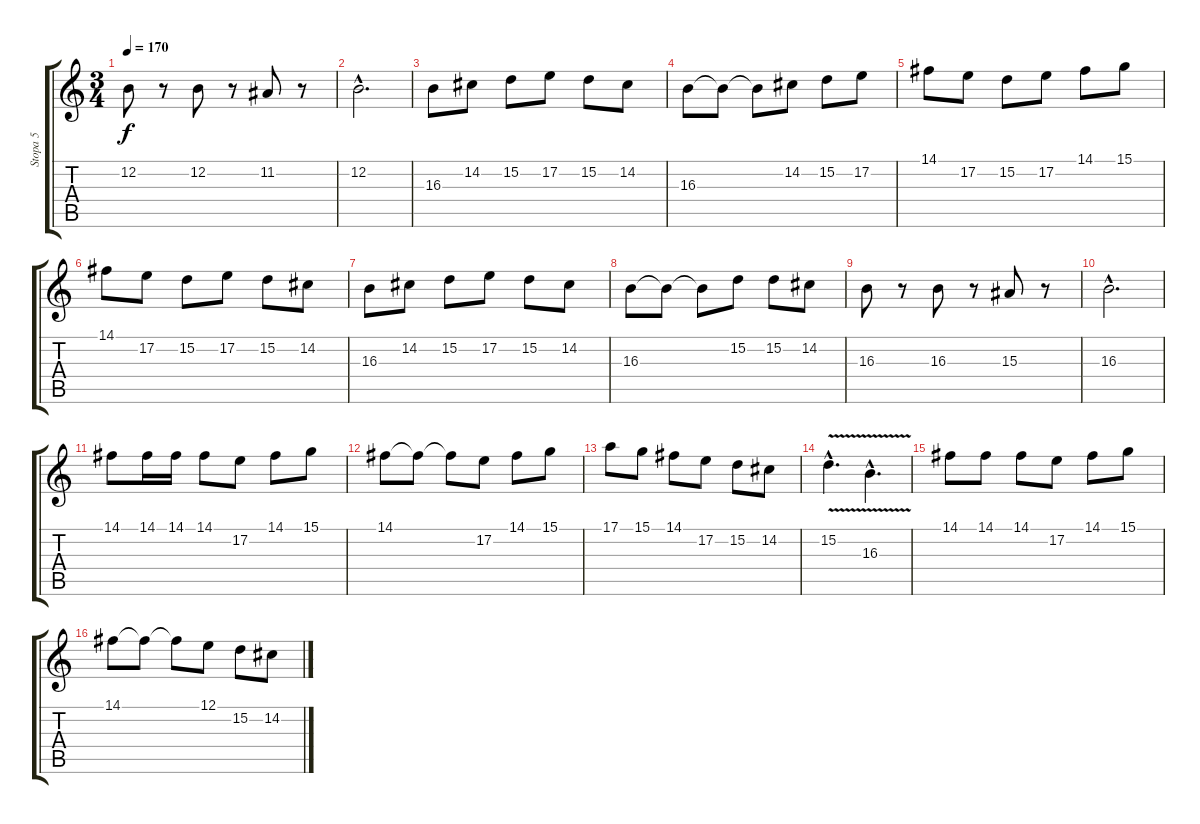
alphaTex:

\track ("Stopa 5" "Stopa 5") {instrument flute}
\staff {score tabs}
\tuning (E4 B3 G3 D3 A2 E2) {hide}
\ts (3 4)
\tempo 170
\clef g2
\ks c
12.2.8{dy f} r.8 12.2.8 r.8 11.2.8 r.8 |
12.2{hac}.2{d} |
16.3.8{balance 8} 14.2.8 15.2.8 17.2.8 15.2.8 14.2.8 |
16.3.8 16.3{t}.8 16.3{t}.8 14.2.8 15.2.8 17.2.8 |
14.1.8 17.2.8 15.2.8 17.2.8 14.1.8 15.1.8 |
14.1.8 17.2.8 15.2.8 17.2.8 15.2.8 14.2.8 |
16.3.8 14.2.8 15.2.8 17.2.8 15.2.8 14.2.8 |
16.3.8 16.3{t}.8 16.3{t}.8 15.2.8 15.2.8 14.2.8 |
16.3.8 r.8 16.3.8 r.8 15.3.8 r.8 |
16.3{hac}.2{d} |
14.1.8 14.1.16 14.1.16 14.1.8 17.2.8 14.1.8 15.1.8 |
14.1.8 14.1{t}.8 14.1{t}.8 17.2.8 14.1.8 15.1.8 |
17.1.8 15.1.8 14.1.8 17.2.8 15.2.8 14.2.8 |
15.2{v hac}.4{d} 16.3{v hac}.4{d} |
14.1.8 14.1.8 14.1.8 17.2.8 14.1.8 15.1.8 |
14.1.8 14.1{t}.8 14.1{t}.8 12.1.8 15.2.8 14.2.8
